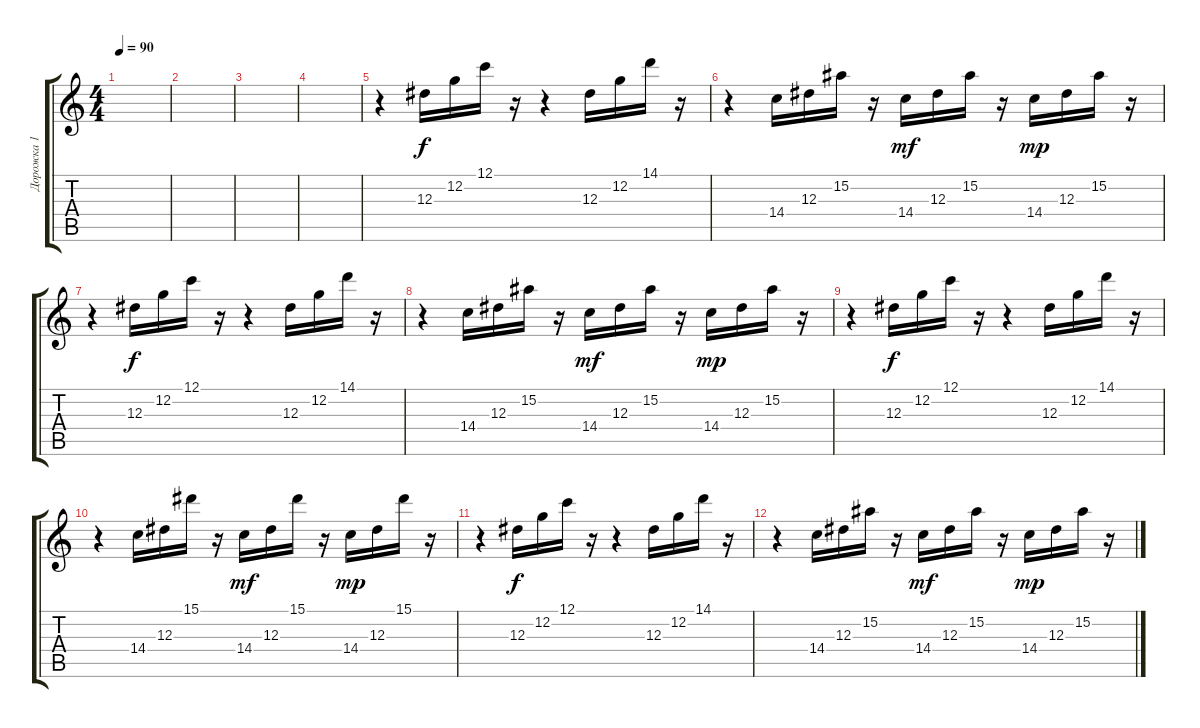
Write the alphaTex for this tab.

\track ("Дорожка 1 rev." "Дорожка 1 ") {instrument electricguitarjazz}
\staff {score tabs}
\tuning (C4 G3 Eb3 Bb2 F2 C2) {hide}
\ts (4 4)
\tempo 90
\clef g2
\ks c
|
|
|
|
r.4 12.3.16{dy f} 12.2.16 12.1.16 r.16 r.4 12.3.16 12.2.16 14.1.16 r.16 |
r.4 14.4.16 12.3.16 15.2.16 r.16 14.4.16{dy mf} 12.3.16 15.2.16 r.16 14.4.16{dy mp} 12.3.16 15.2.16 r.16 |
r.4 12.3.16{dy f} 12.2.16 12.1.16 r.16 r.4 12.3.16 12.2.16 14.1.16 r.16 |
r.4 14.4.16 12.3.16 15.2.16 r.16 14.4.16{dy mf} 12.3.16 15.2.16 r.16 14.4.16{dy mp} 12.3.16 15.2.16 r.16 |
r.4 12.3.16{dy f} 12.2.16 12.1.16 r.16 r.4 12.3.16 12.2.16 14.1.16 r.16 |
r.4 14.4.16 12.3.16 15.1.16 r.16 14.4.16{dy mf} 12.3.16 15.1.16 r.16 14.4.16{dy mp} 12.3.16 15.1.16 r.16 |
r.4 12.3.16{dy f} 12.2.16 12.1.16 r.16 r.4 12.3.16 12.2.16 14.1.16 r.16 |
r.4 14.4.16 12.3.16 15.2.16 r.16 14.4.16{dy mf} 12.3.16 15.2.16 r.16 14.4.16{dy mp} 12.3.16 15.2.16 r.16
